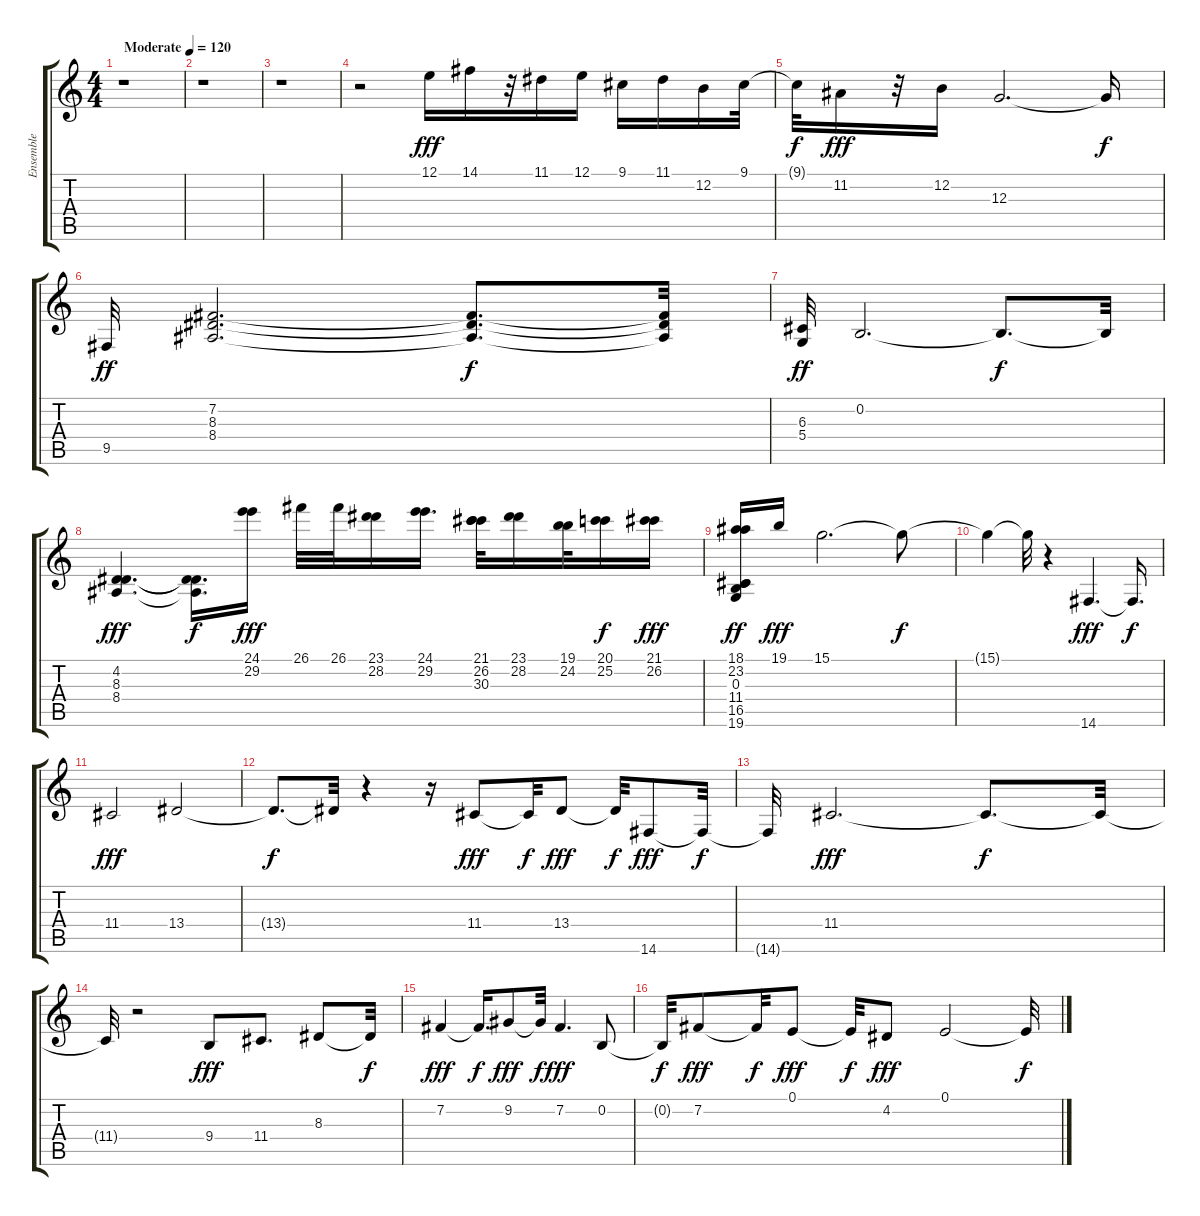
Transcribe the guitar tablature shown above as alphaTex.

\track ("Ensemble" "Ensemble") {instrument stringensemble2}
\staff {score tabs}
\tuning (E4 B3 G3 D3 A2 E2) {hide}
\ts (4 4)
\tempo (120 "Moderate")
\clef g2
\ks c
r.1{dy fff instrument stringensemble2} |
r.1 |
r.1 |
r.2 12.1.16{volume 12 instrument stringensemble2} 14.1.16 r.32 11.1.16 12.1.16 9.1.16 11.1.16 12.2.16 9.1.32 |
9.1{t}.32{dy f} 11.2.16{dy fff} r.32 12.2.16 12.3.2{d} 12.3{t}.16{dy f} |
9.5.32{dy ff} (7.2 8.3 8.4).2{d} (7.2{t} 8.3{t} 8.4{t}).8{d dy f} (7.2{t} 8.3{t} 8.4{t}).32 |
(6.3 5.4).32{dy ff} 0.2.2{d} 0.2{t}.8{d dy f} 0.2{t}.32 |
(4.2 8.3 8.4).4{d dy fff} (4.2{t} 8.3{t} 8.4{t}).16{d dy f} (24.1 29.2).16{dy fff} 26.1.32 26.1.32 (23.1 28.2).16 (24.1 29.2).16{d} (21.1 26.2 30.3).32 (23.1 28.2).16 (19.1 24.2).32 (20.1 25.2).16{dy f} (21.1 26.2).16{dy fff} |
(18.1 23.2 0.3 11.4 16.5 19.6).16{dy ff} 19.1.16{dy fff} 15.1.2{d} 15.1{t}.8{dy f} |
15.1{t}.4 15.1{t}.32 r.4 14.6.4{d dy fff} 14.6{t}.16{d dy f} |
11.4.2{dy fff} 13.4.2 |
13.4{t}.8{d dy f} 13.4{t}.32 r.4 r.16 11.4.8{dy fff} 11.4{t}.32{dy f} 13.4.8{dy fff} 13.4{t}.32{dy f} 14.6.8{dy fff} 14.6{t}.32{dy f} |
14.6{t}.32 11.4.2{d dy fff} 11.4{t}.8{d dy f} 11.4{t}.32 |
11.4{t}.32 r.2 9.4.8{dy fff} 11.4.8{d} 8.3.8 8.3{t}.32{dy f} |
7.2.4{dy fff} 7.2{t}.16{d dy f} 9.2.8{dy fff} 9.2{t}.32{dy f} 7.2.4{d dy fff} 0.2.8 |
0.2{t}.32{dy f} 7.2.8{dy fff} 7.2{t}.32{dy f} 0.1.8{dy fff} 0.1{t}.32{dy f} 4.2.8{dy fff} 0.1.2 0.1{t}.32{dy f}
